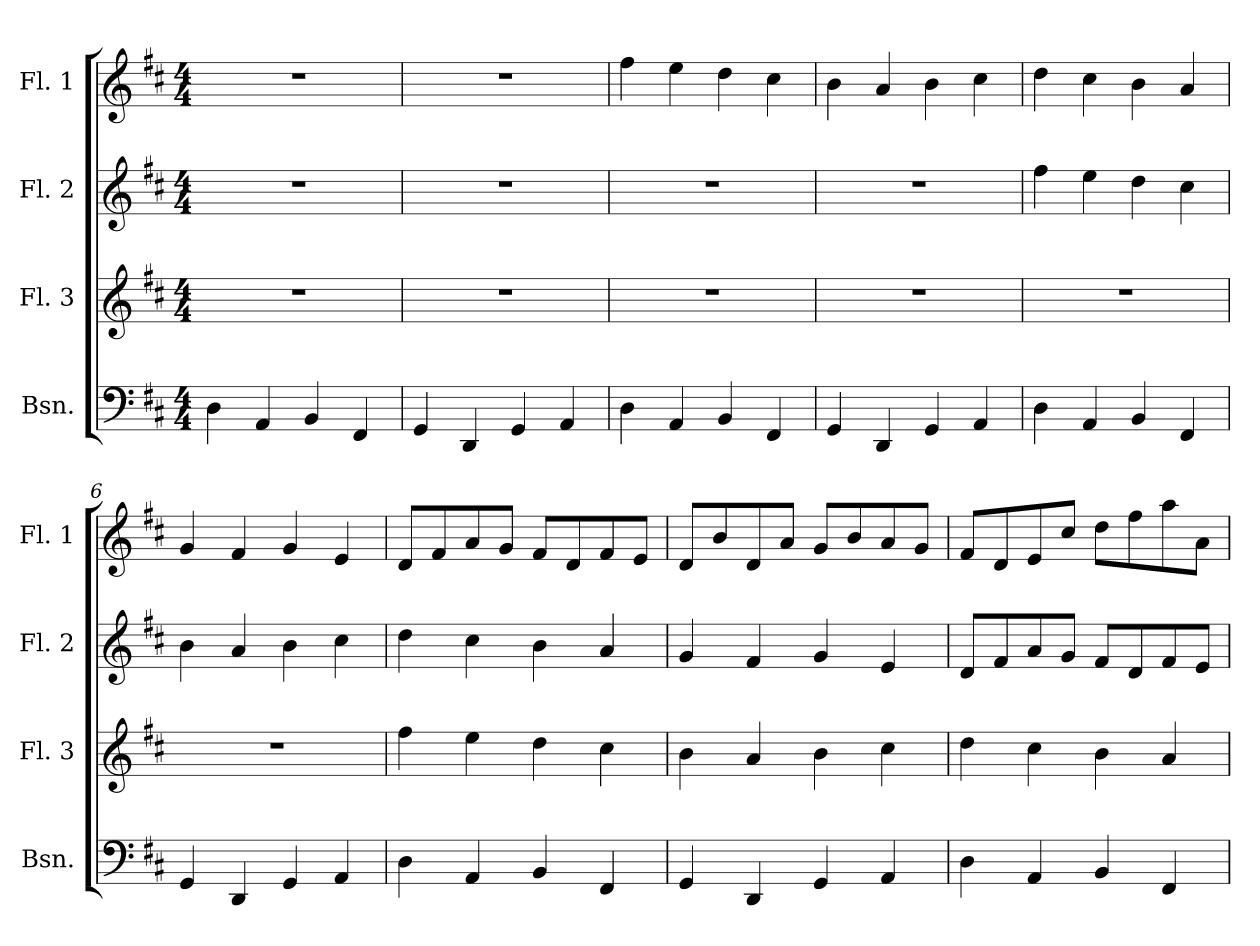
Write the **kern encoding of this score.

**kern	**kern	**kern	**kern
*part4	*part3	*part2	*part1
*staff4	*staff3	*staff2	*staff1
*I"Bsn.	*I"Fl. 3	*I"Fl. 2	*I"Fl. 1
*I'Bsn.	*I'Fl. 3	*I'Fl. 2	*I'Fl. 1
*clefF4	*clefG2	*clefG2	*clefG2
*k[f#c#]	*k[f#c#]	*k[f#c#]	*k[f#c#]
*M4/4	*M4/4	*M4/4	*M4/4
*MM45	*MM45	*MM45	*MM45
=1	=1	=1	=1
4D\	1r	1r	1r
4AA/	.	.	.
4BB/	.	.	.
4FF#/	.	.	.
=2	=2	=2	=2
4GG/	1r	1r	1r
4DD/	.	.	.
4GG/	.	.	.
4AA/	.	.	.
=3	=3	=3	=3
4D\	1r	1r	4ff#\
4AA/	.	.	4ee\
4BB/	.	.	4dd\
4FF#/	.	.	4cc#\
=4	=4	=4	=4
4GG/	1r	1r	4b\
4DD/	.	.	4a/
4GG/	.	.	4b\
4AA/	.	.	4cc#\
=5	=5	=5	=5
4D\	1r	4ff#\	4dd\
4AA/	.	4ee\	4cc#\
4BB/	.	4dd\	4b\
4FF#/	.	4cc#\	4a/
=6	=6	=6	=6
4GG/	1r	4b\	4g/
4DD/	.	4a/	4f#/
4GG/	.	4b\	4g/
4AA/	.	4cc#\	4e/
=7	=7	=7	=7
4D\	4ff#\	4dd\	8d/L
.	.	.	8f#/
4AA/	4ee\	4cc#\	8a/
.	.	.	8g/J
4BB/	4dd\	4b\	8f#/L
.	.	.	8d/
4FF#/	4cc#\	4a/	8f#/
.	.	.	8e/J
!!LO:LB:g=z
=8	=8	=8	=8
4GG/	4b\	4g/	8d/L
.	.	.	8b/
4DD/	4a/	4f#/	8d/
.	.	.	8a/J
4GG/	4b\	4g/	8g/L
.	.	.	8b/
4AA/	4cc#\	4e/	8a/
.	.	.	8g/J
=9	=9	=9	=9
4D\	4dd\	8d/L	8f#/L
.	.	8f#/	8d/
4AA/	4cc#\	8a/	8e/
.	.	8g/J	8cc#/J
4BB/	4b\	8f#/L	8dd\L
.	.	8d/	8ff#\
4FF#/	4a/	8f#/	8aa\
.	.	8e/J	8a\J
=	=	=	=
*-	*-	*-	*-
